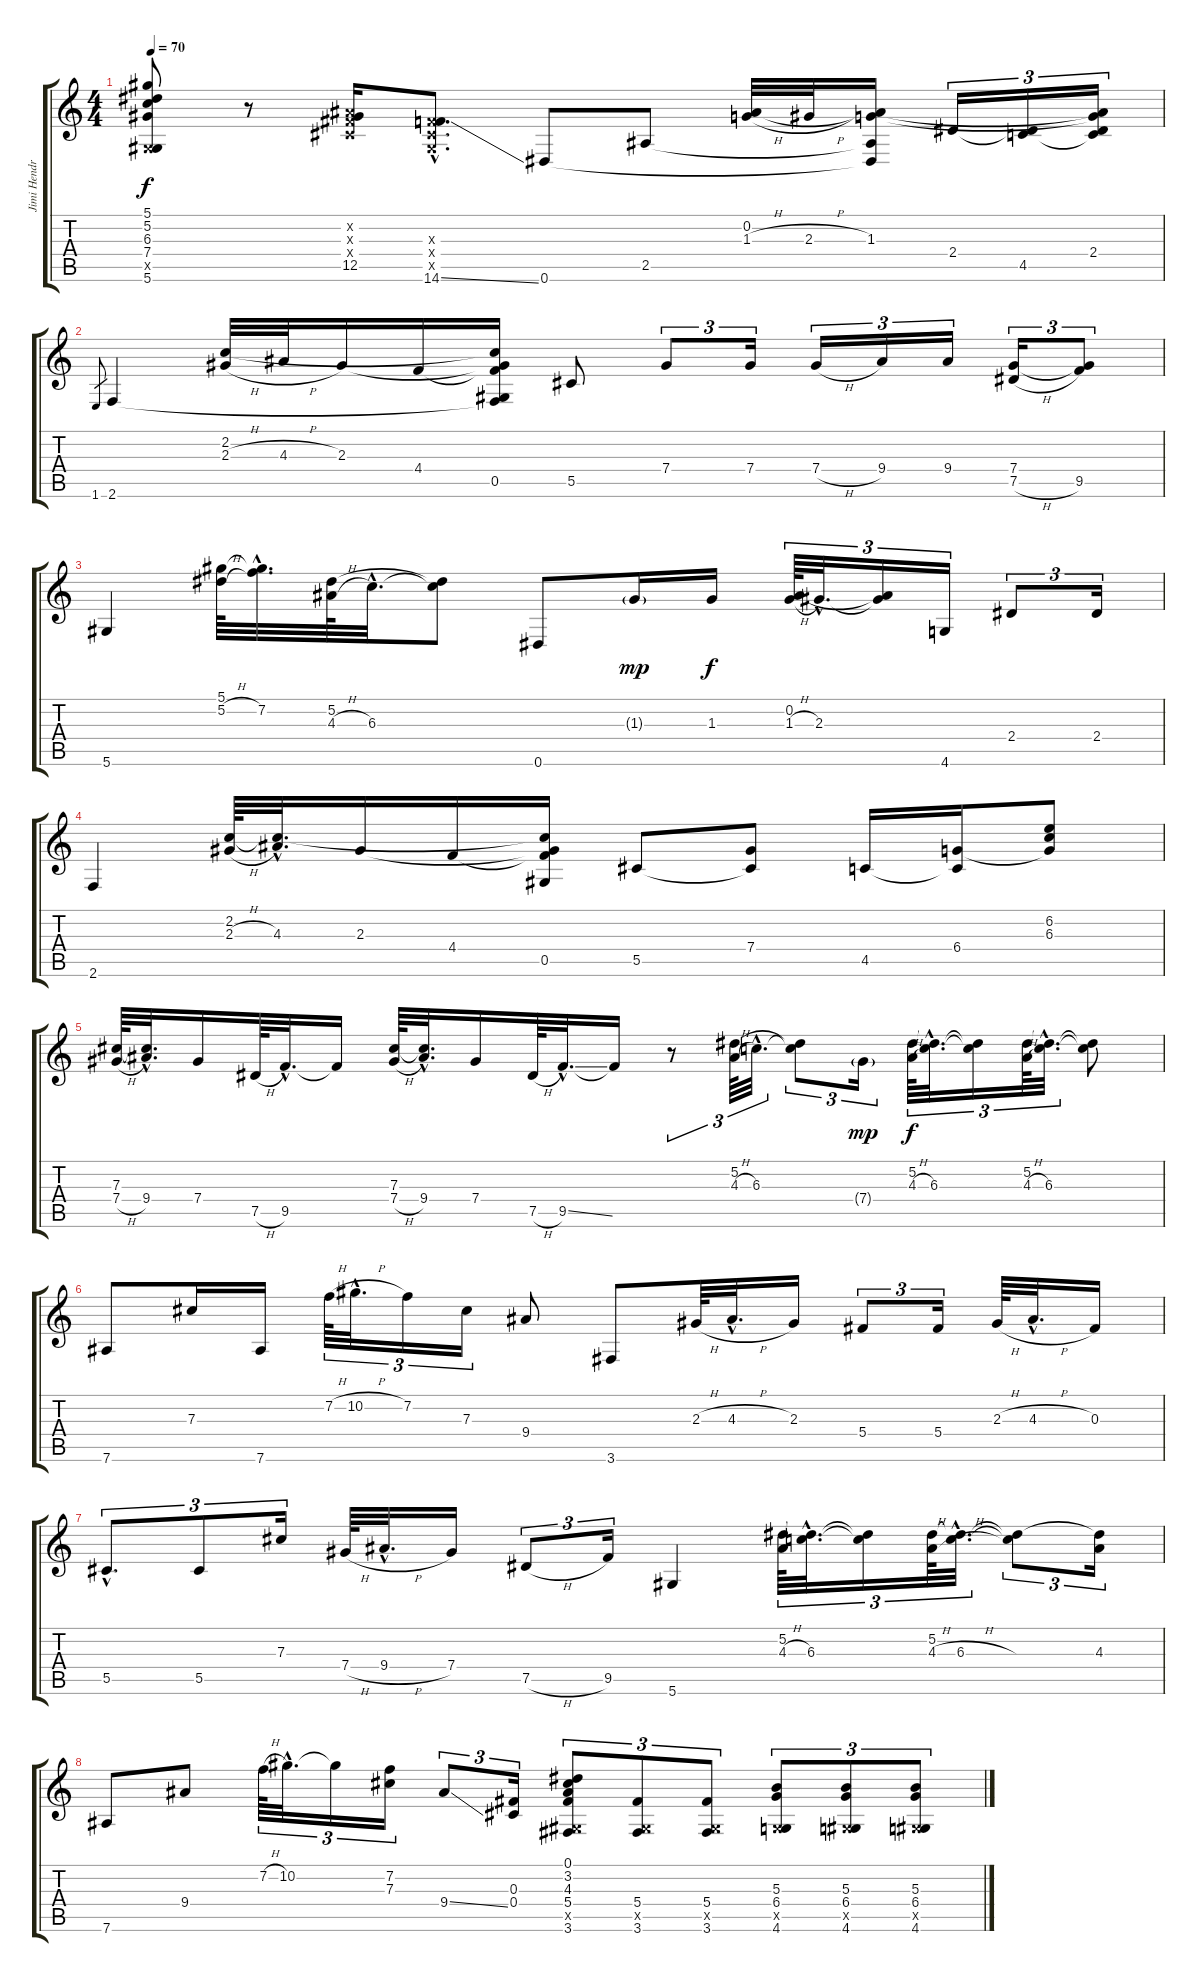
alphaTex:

\track ("Jimi Hendrix Rhythm" "Jimi Hendr") {instrument electricguitarjazz}
\staff {score tabs}
\tuning (Eb4 Bb3 Gb3 Db3 Ab2 Eb2) {hide}
\ts (4 4)
\tempo 70
\clef g2
\ks c
(5.1 5.2 6.3 7.4 0.5{x} 5.6).8{dy f instrument electricguitarjazz} r.8 (0.2{x} 0.3{x} 0.4{x} 12.5).16 (0.3{hac x} 0.4{hac x} 0.5{hac x} 14.6{ss hac}).8{d} 0.6.8 2.5.8 (0.2 1.3{h}).32 2.3{h}.32 (0.2{t} 1.3 2.5{t} 0.6{t}).16 2.4.16{tu (3 2)} (2.4{t} 4.5).16{tu (3 2)} (0.2{t} 1.3{t} 2.4 4.5{t}).16{tu (3 2)} |
1.6.8{gr} 2.6.4 (2.2 2.3{h}).32 4.3{h}.32 2.3.16 4.4.16 (2.2{t} 2.3{t} 4.4{t} 0.5 2.6{t}).16 5.5.8 7.4.8{tu (3 2)} 7.4.16{tu (3 2)} 7.4{h}.16{tu (3 2)} 9.4.16{tu (3 2)} 9.4.16{tu (3 2)} (7.4 7.5{h}).16{tu (3 2)} (7.4{t} 9.5).8{tu (3 2)} |
5.6.4 (5.1 5.2{h}).64 (5.1{hac t} 7.2{hac}).32{d} (5.2 4.3{h}).64 6.3{hac}.32{d} (5.2{t} 6.3{t}).8 0.6.8 1.3{g}.16{dy mp} 1.3.16{dy f} (0.2 1.3{h}).64{tu (3 2)} 2.3{hac}.32{d tu (3 2)} (0.2{t} 2.3{t}).16{tu (3 2)} 4.6.16{tu (3 2)} 2.4.8{tu (3 2)} 2.4.16{tu (3 2)} |
2.6.4 (2.2 2.3{h}).64 (2.2{hac t} 4.3{hac}).32{d} 2.3.16 4.4.16 (2.2{t} 2.3{t} 4.4{t} 0.5).16 5.5.8 (7.4 5.5{t}).8 4.5.16 (6.4 4.5{t}).16 (6.2 6.3 6.4{t}).8 |
(7.3 7.4{h}).64 (7.3{hac t} 9.4{hac}).32{d} 7.4.16 7.5{h}.64 9.5{hac}.32{d} 9.5{t}.16 (7.3 7.4{h}).64 (7.3{hac t} 9.4{hac}).32{d} 7.4.16 7.5{h}.64 9.5{ss hac}.32{d} 9.5{t}.16 r.8{tu (3 2)} (5.2 4.3{h}).64{tu (3 2)} 6.3{hac}.32{d tu (3 2)} (5.2{t} 6.3{t}).8{tu (3 2)} 7.4{g}.16{tu (3 2) dy mp} (5.2 4.3{h}).64{tu (3 2) dy f} (5.2{hac t} 6.3{hac}).32{d tu (3 2)} (5.2{t} 6.3{t}).16{tu (3 2)} (5.2 4.3{h}).64{tu (3 2)} (5.2{hac t} 6.3{hac}).32{d tu (3 2)} (5.2{t} 6.3{t}).8 |
7.6.8 7.3.16 7.6.16 7.2{h}.64{tu (3 2)} 10.2{h hac}.32{d tu (3 2)} 7.2.16{tu (3 2)} 7.3.16{tu (3 2)} 9.4.8 3.6.8 2.3{h}.64 4.3{h hac}.32{d} 2.3.16 5.4.8{tu (3 2)} 5.4.16{tu (3 2)} 2.3{h}.64 4.3{h hac}.32{d} 0.3.16 |
5.5{hac}.8{d tu (3 2)} 5.5.8{tu (3 2)} 7.3.16{tu (3 2)} 7.4{h}.64 9.4{h hac}.32{d} 7.4.16 7.5{h}.8{tu (3 2)} 9.5.16{tu (3 2)} 5.6.4 (5.2 4.3{h}).64{tu (3 2)} (5.2{hac t} 6.3{hac}).32{d tu (3 2)} (5.2{t} 6.3{t}).16{tu (3 2)} (5.2 4.3{h}).64{tu (3 2)} (5.2{hac t} 6.3{h hac}).32{d tu (3 2)} (5.2{t} 6.3{t}).8{tu (3 2)} (5.2{t} 4.3).16{tu (3 2)} |
7.6.8 9.4.8 7.2{h}.64{tu (3 2)} 10.2{hac}.32{d tu (3 2)} 10.2{t}.16{tu (3 2)} (7.2 7.3).16{tu (3 2)} 9.4{ss}.8{tu (3 2)} (0.3 0.4).16{tu (3 2)} (0.1 3.2 4.3 5.4 0.5{x} 3.6).8{tu (3 2)} (5.4 0.5{x} 3.6).8{tu (3 2)} (5.4 0.5{x} 3.6).8{tu (3 2)} (5.3 6.4 0.5{x} 4.6).8{tu (3 2)} (5.3 6.4 0.5{x} 4.6).8{tu (3 2)} (5.3 6.4 0.5{x} 4.6).8{tu (3 2)}
